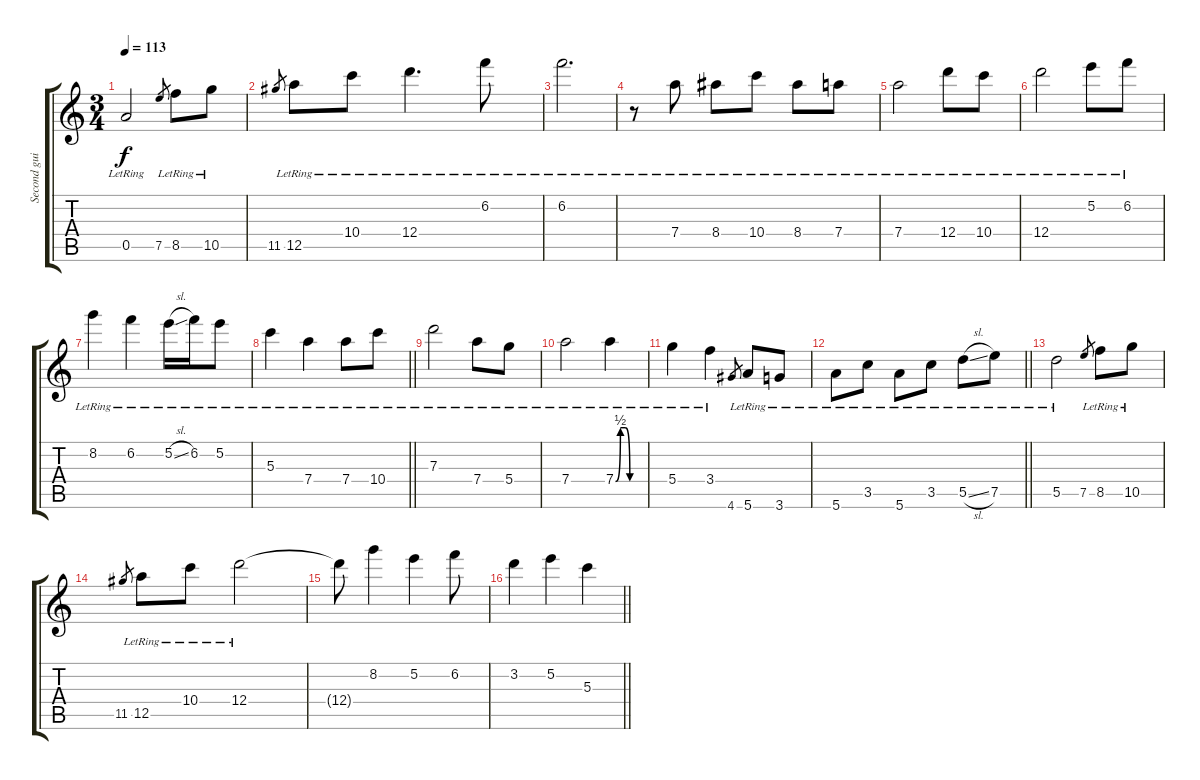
\track ("Second guitar" "Second gui") {instrument acousticguitarsteel}
\staff {score tabs}
\tuning (E5 B4 G4 D4 A3 E3) {hide}
\ts (3 4)
\tempo 113
\clef g2
\ks c
0.5{lr}.2{dy f} 7.5.8{gr} 8.5{lr}.8 10.5{lr}.8 |
11.5.8{gr} 12.5{lr}.8 10.4{lr}.8 12.4{lr}.4{d} 6.2{lr}.8 |
6.2{lr}.2{d} |
r.8 7.4{lr}.8 8.4{lr}.8 10.4{lr}.8 8.4{lr}.8 7.4{lr}.8 |
7.4{lr}.2 12.4{lr}.8 10.4{lr}.8 |
12.4{lr}.2 5.2{lr}.8 6.2{lr}.8 |
8.2{lr}.4 6.2{lr}.4 5.2{sl lr}.16 6.2{lr}.16 5.2{lr}.8 |
\barLineRight lightlight
5.3{lr}.4 7.4{lr}.4 7.4{lr}.8 10.4{lr}.8 |
7.3{lr}.2 7.4{lr}.8 5.4{lr}.8 |
7.4{lr}.2 7.4{be (custom 0 0 10 2 20 2 30 0 60 0) lr}.4 |
5.4{lr}.4 3.4{lr}.4 4.6.8{gr} 5.6{lr}.8 3.6{lr}.8 |
\barLineRight lightlight
5.6{lr}.8 3.5{lr}.8 5.6{lr}.8 3.5{lr}.8 5.5{sl lr}.8 7.5{lr}.8 |
5.5{lr}.2 7.5.8{gr} 8.5{lr}.8 10.5{lr}.8 |
11.5.8{gr} 12.5{lr}.8 10.4{lr}.8 12.4{lr}.2 |
12.4{t}.8 8.2.4 5.2.4 6.2.8 |
\barLineRight lightlight
3.2.4 5.2.4 5.3.4
